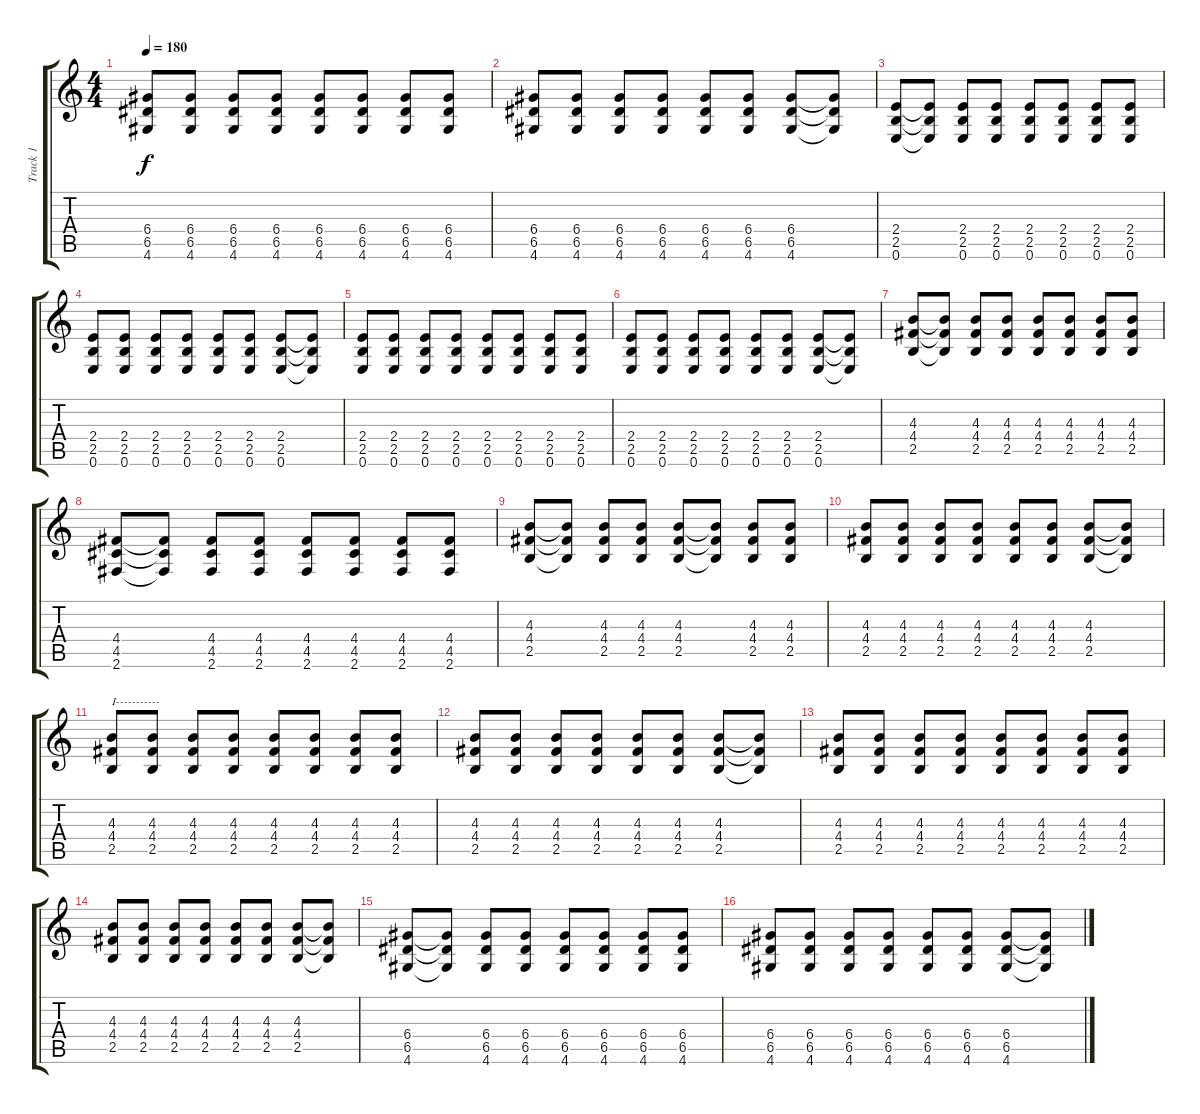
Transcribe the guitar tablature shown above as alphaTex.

\track ("Track 1" "Track 1") {instrument distortionguitar}
\staff {score tabs}
\tuning (E4 B3 G3 D3 A2 E2) {hide}
\ts (4 4)
\tempo 180
\clef g2
\ks c
(6.4 6.5 4.6).8{dy f} (6.4 6.5 4.6).8 (6.4 6.5 4.6).8 (6.4 6.5 4.6).8 (6.4 6.5 4.6).8 (6.4 6.5 4.6).8 (6.4 6.5 4.6).8 (6.4 6.5 4.6).8 |
(6.4 6.5 4.6).8 (6.4 6.5 4.6).8 (6.4 6.5 4.6).8 (6.4 6.5 4.6).8 (6.4 6.5 4.6).8 (6.4 6.5 4.6).8 (6.4 6.5 4.6).8 (6.4{t} 6.5{t} 4.6{t}).8 |
(2.4 2.5 0.6).8 (2.4{t} 2.5{t} 0.6{t}).8 (2.4 2.5 0.6).8 (2.4 2.5 0.6).8 (2.4 2.5 0.6).8 (2.4 2.5 0.6).8 (2.4 2.5 0.6).8 (2.4 2.5 0.6).8 |
(2.4 2.5 0.6).8 (2.4 2.5 0.6).8 (2.4 2.5 0.6).8 (2.4 2.5 0.6).8 (2.4 2.5 0.6).8 (2.4 2.5 0.6).8 (2.4 2.5 0.6).8 (2.4{t} 2.5{t} 0.6{t}).8 |
(2.4 2.5 0.6).8 (2.4 2.5 0.6).8 (2.4 2.5 0.6).8 (2.4 2.5 0.6).8 (2.4 2.5 0.6).8 (2.4 2.5 0.6).8 (2.4 2.5 0.6).8 (2.4 2.5 0.6).8 |
(2.4 2.5 0.6).8 (2.4 2.5 0.6).8 (2.4 2.5 0.6).8 (2.4 2.5 0.6).8 (2.4 2.5 0.6).8 (2.4 2.5 0.6).8 (2.4 2.5 0.6).8 (2.4{t} 2.5{t} 0.6{t}).8 |
(4.3 4.4 2.5).8 (4.3{t} 4.4{t} 2.5{t}).8 (4.3 4.4 2.5).8 (4.3 4.4 2.5).8 (4.3 4.4 2.5).8 (4.3 4.4 2.5).8 (4.3 4.4 2.5).8 (4.3 4.4 2.5).8 |
(4.4 4.5 2.6).8 (4.4{t} 4.5{t} 2.6{t}).8 (4.4 4.5 2.6).8 (4.4 4.5 2.6).8 (4.4 4.5 2.6).8 (4.4 4.5 2.6).8 (4.4 4.5 2.6).8 (4.4 4.5 2.6).8 |
(4.3 4.4 2.5).8 (4.3{t} 4.4{t} 2.5{t}).8 (4.3 4.4 2.5).8 (4.3 4.4 2.5).8 (4.3 4.4 2.5).8 (4.3{t} 4.4{t} 2.5{t}).8 (4.3 4.4 2.5).8 (4.3 4.4 2.5).8 |
(4.3 4.4 2.5).8 (4.3 4.4 2.5).8 (4.3 4.4 2.5).8 (4.3 4.4 2.5).8 (4.3 4.4 2.5).8 (4.3 4.4 2.5).8 (4.3 4.4 2.5).8 (4.3{t} 4.4{t} 2.5{t}).8 |
(4.3 4.4 2.5).8{txt "I-----------"} (4.3 4.4 2.5).8 (4.3 4.4 2.5).8 (4.3 4.4 2.5).8 (4.3 4.4 2.5).8 (4.3 4.4 2.5).8 (4.3 4.4 2.5).8 (4.3 4.4 2.5).8 |
(4.3 4.4 2.5).8 (4.3 4.4 2.5).8 (4.3 4.4 2.5).8 (4.3 4.4 2.5).8 (4.3 4.4 2.5).8 (4.3 4.4 2.5).8 (4.3 4.4 2.5).8 (4.3{t} 4.4{t} 2.5{t}).8 |
(4.3 4.4 2.5).8 (4.3 4.4 2.5).8 (4.3 4.4 2.5).8 (4.3 4.4 2.5).8 (4.3 4.4 2.5).8 (4.3 4.4 2.5).8 (4.3 4.4 2.5).8 (4.3 4.4 2.5).8 |
(4.3 4.4 2.5).8 (4.3 4.4 2.5).8 (4.3 4.4 2.5).8 (4.3 4.4 2.5).8 (4.3 4.4 2.5).8 (4.3 4.4 2.5).8 (4.3 4.4 2.5).8 (4.3{t} 4.4{t} 2.5{t}).8 |
(6.4 6.5 4.6).8 (6.4{t} 6.5{t} 4.6{t}).8 (6.4 6.5 4.6).8 (6.4 6.5 4.6).8 (6.4 6.5 4.6).8 (6.4 6.5 4.6).8 (6.4 6.5 4.6).8 (6.4 6.5 4.6).8 |
(6.4 6.5 4.6).8 (6.4 6.5 4.6).8 (6.4 6.5 4.6).8 (6.4 6.5 4.6).8 (6.4 6.5 4.6).8 (6.4 6.5 4.6).8 (6.4 6.5 4.6).8 (6.4{t} 6.5{t} 4.6{t}).8
